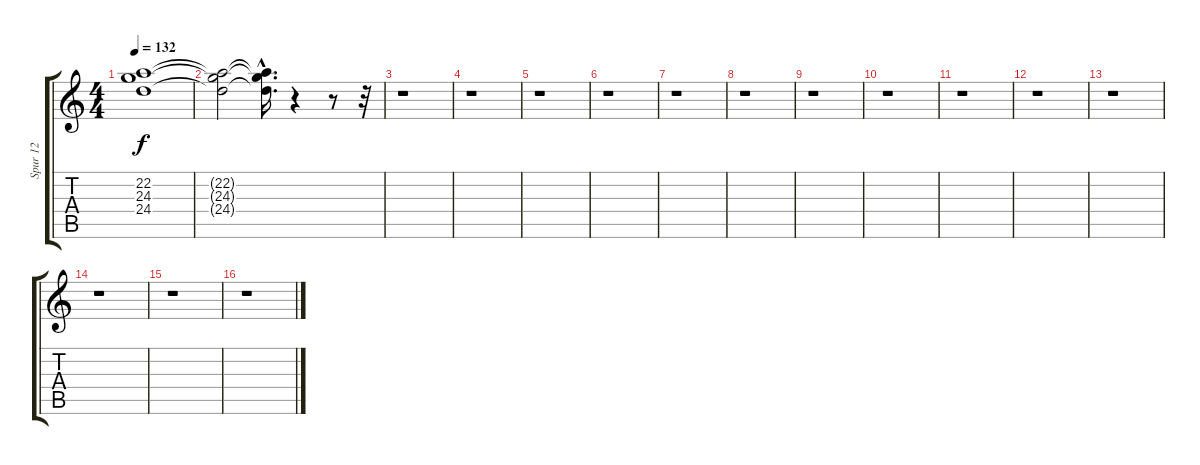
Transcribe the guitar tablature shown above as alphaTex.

\track ("Spur 12" "Spur 12") {instrument pad4choir}
\staff {score tabs}
\tuning (E4 B3 G3 D3 A2 E2) {hide}
\ts (4 4)
\tempo 132
\clef g2
\ks c
(22.2 24.3 24.4).1{dy f} |
(22.2{t} 24.3{t} 24.4{t}).2 (22.2{hac t} 24.3{hac t} 24.4{hac t}).16{d} r.4 r.8 r.32 |
r.1 |
r.1 |
r.1 |
r.1 |
r.1 |
r.1 |
r.1 |
r.1 |
r.1 |
r.1 |
r.1 |
r.1 |
r.1 |
r.1
